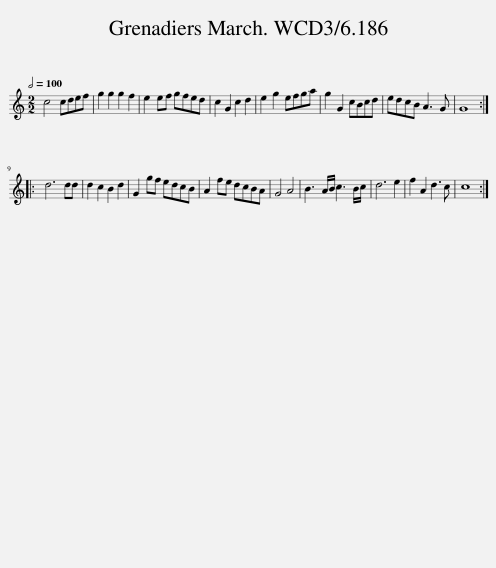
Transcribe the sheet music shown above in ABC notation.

X:1
L:1/8
Q:1/2=100
M:2/2
I:linebreak $
K:C
V:1 treble
V:1
 c4 cdef | g2 g2 g2 f2 | e2 ef gfed | c2 G2 c2 d2 | e2 g2 efga | %5
 g2 G2 cBcd | edcB A3 G | G8 ::$ d6 dd | d2 c2 B2 d2 | %10
 G2 gf edcB | A2 fe dcBA | G4 A4 | B3 A/B/ c3 B/c/ | d6 e2 | %15
 f2 A2 d3 c | c8 :| %17
